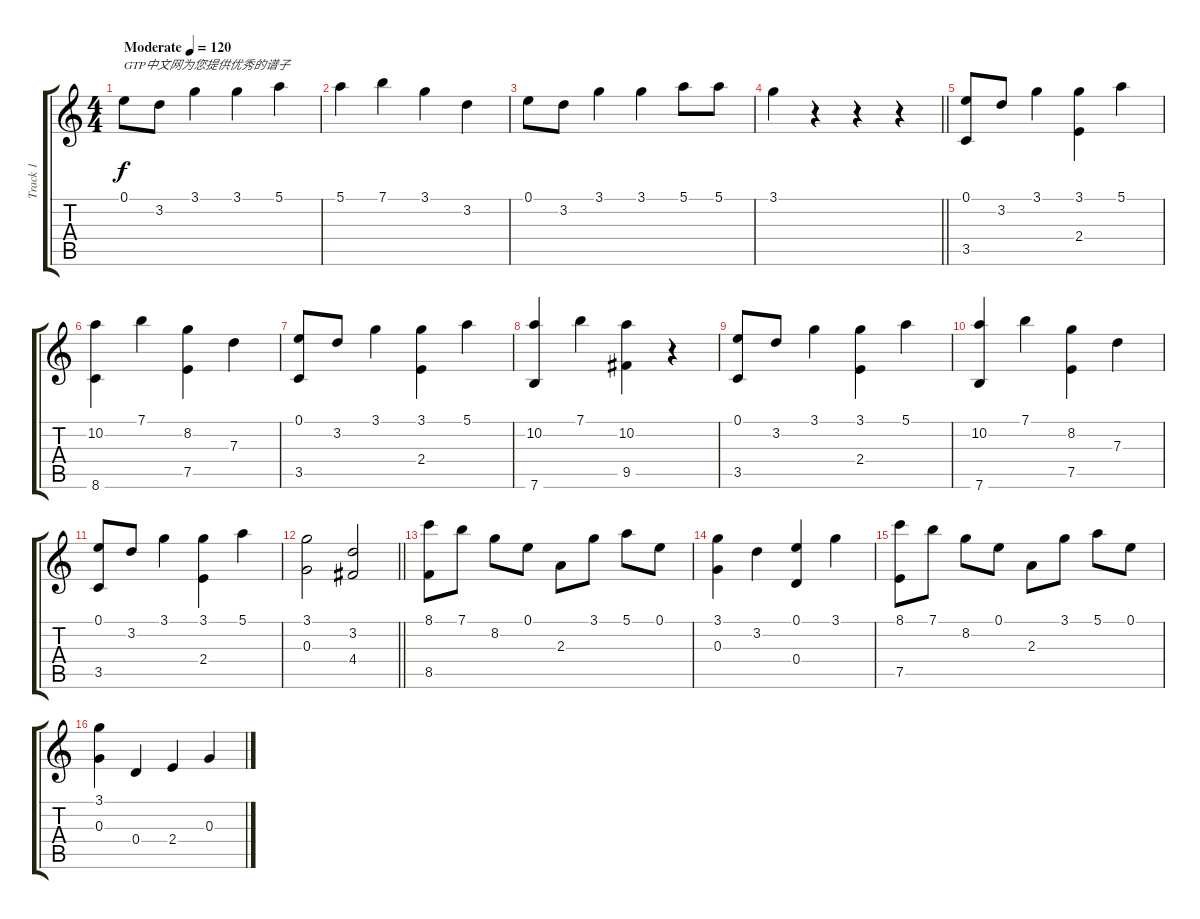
\track ("Track 1" "Track 1") {instrument acousticguitarsteel}
\staff {score tabs}
\tuning (E4 B3 G3 D3 A2 E2) {hide}
\ts (4 4)
\tempo (120 "Moderate")
\clef g2
\ks c
0.1.8{txt "GTP中文网为您提供优秀的谱子" dy f instrument acousticguitarsteel} 3.2.8 3.1.4 3.1.4 5.1.4 |
5.1.4 7.1.4 3.1.4 3.2.4 |
0.1.8 3.2.8 3.1.4 3.1.4 5.1.8 5.1.8 |
\barLineRight lightlight
3.1.4 r.4 r.4 r.4 |
(0.1 3.5).8 3.2.8 3.1.4 (3.1 2.4).4 5.1.4 |
(10.2 8.6).4 7.1.4 (8.2 7.5).4 7.3.4 |
(0.1 3.5).8 3.2.8 3.1.4 (3.1 2.4).4 5.1.4 |
(10.2 7.6).4 7.1.4 (10.2 9.5).4 r.4 |
(0.1 3.5).8 3.2.8 3.1.4 (3.1 2.4).4 5.1.4 |
(10.2 7.6).4 7.1.4 (8.2 7.5).4 7.3.4 |
(0.1 3.5).8 3.2.8 3.1.4 (3.1 2.4).4 5.1.4 |
\barLineRight lightlight
(3.1 0.3).2 (3.2 4.4).2 |
(8.1 8.5).8 7.1.8 8.2.8 0.1.8 2.3.8 3.1.8 5.1.8 0.1.8 |
(3.1 0.3).4 3.2.4 (0.1 0.4).4 3.1.4 |
(8.1 7.5).8 7.1.8 8.2.8 0.1.8 2.3.8 3.1.8 5.1.8 0.1.8 |
(3.1 0.3).4 0.4.4 2.4.4 0.3.4
